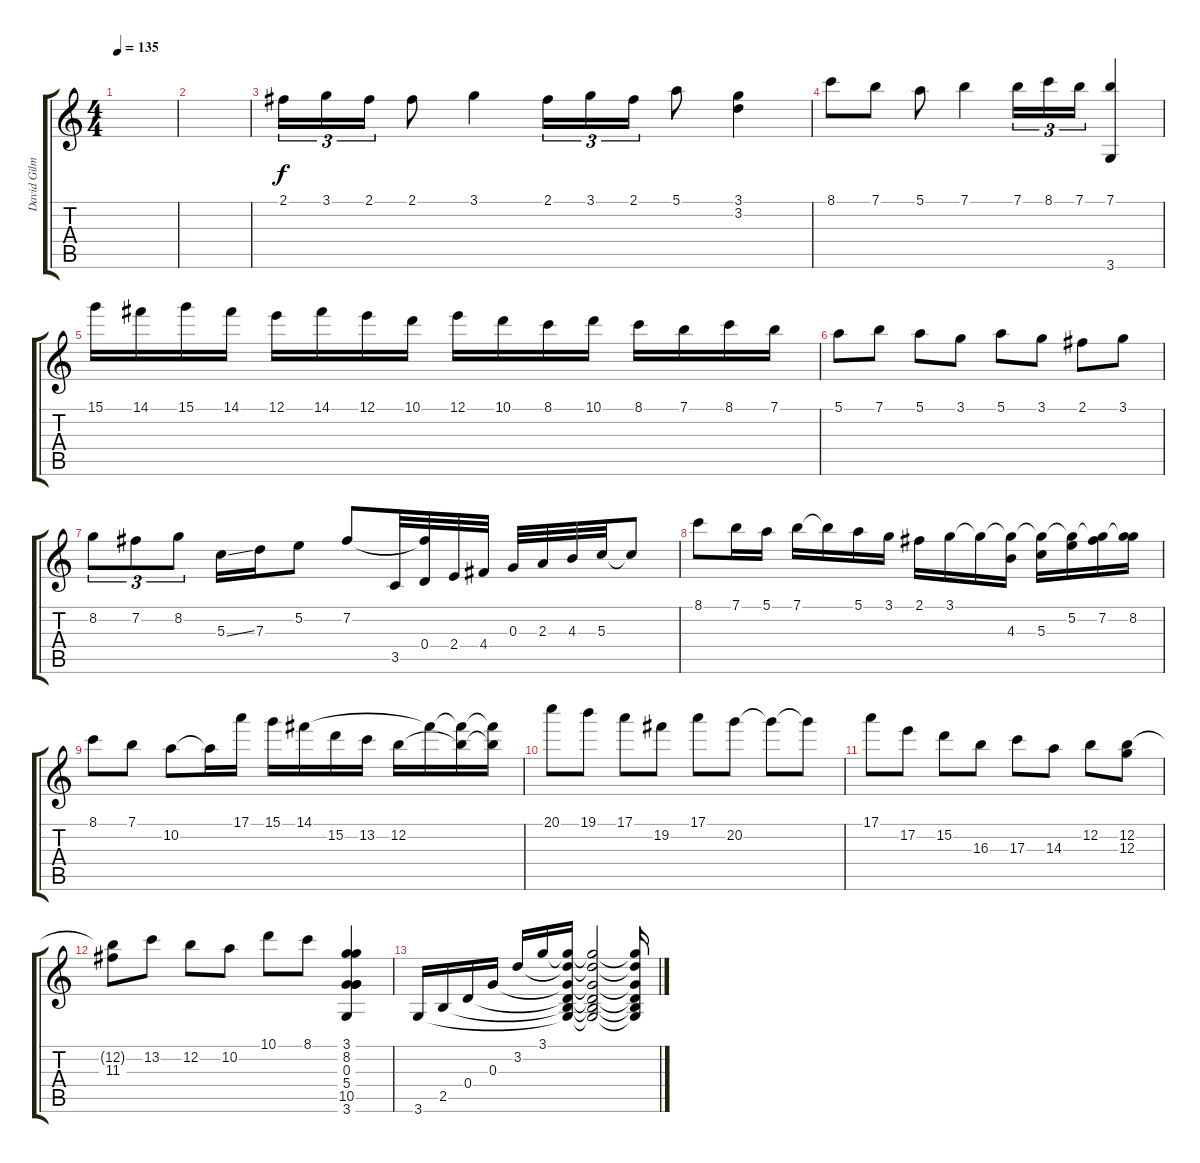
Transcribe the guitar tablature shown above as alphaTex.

\track ("David Gilmor" "David Gilm") {instrument acousticguitarsteel}
\staff {score tabs}
\tuning (E4 B3 G3 D3 A2 E2) {hide}
\ts (4 4)
\tempo 135
\clef g2
\ks c
|
|
2.1.16{tu (3 2)} 3.1.16{tu (3 2)} 2.1.16{tu (3 2)} 2.1.8 3.1.4 2.1.16{tu (3 2)} 3.1.16{tu (3 2)} 2.1.16{tu (3 2)} 5.1.8 (3.1 3.2).4 |
8.1.8 7.1.8 5.1.8 7.1.4 7.1.16{tu (3 2)} 8.1.16{tu (3 2)} 7.1.16{tu (3 2)} (7.1 3.6).4 |
15.1.16 14.1.16 15.1.16 14.1.16 12.1.16 14.1.16 12.1.16 10.1.16 12.1.16 10.1.16 8.1.16 10.1.16 8.1.16 7.1.16 8.1.16 7.1.16 |
5.1.8 7.1.8 5.1.8 3.1.8 5.1.8 3.1.8 2.1.8 3.1.8 |
8.2.8{tu (3 2)} 7.2.8{tu (3 2)} 8.2.8{tu (3 2)} 5.3{ss}.16 7.3.16 5.2.8 7.2.8 3.5.32 (7.2{t} 0.4).32 2.4.32 4.4.32 0.3.32 2.3.32 4.3.32 5.3.32 5.3{t}.8 |
8.1.8 7.1.16 5.1.16 7.1.16 7.1{t}.16 5.1.16 3.1.16 2.1.16 3.1.16 3.1{t}.16 (3.1{t} 4.3).16 (3.1{t} 5.3).16 (3.1{t} 5.2).16 (3.1{t} 7.2).16 (3.1{t} 8.2).16 |
8.1.8 7.1.8 10.2.8 10.2{t}.16 17.1.16 15.1.16 14.1.16 15.2.16 13.2.16 12.2.16 14.1{t}.16 (14.1{t} 12.2{t}).16 (14.1{t} 12.2{t}).16 |
20.1.8 19.1.8 17.1.8 19.2.8 17.1.8 20.2.8 20.2{t}.8 20.2{t}.8 |
17.1.8 17.2.8 15.2.8 16.3.8 17.3.8 14.3.8 12.2.8 (12.2 12.3).8 |
(12.2{t} 11.3).8 13.2.8 12.2.8 10.2.8 10.1.8 8.1.8 (3.1 8.2 0.3 5.4 10.5 3.6).4 |
3.6.16 2.5.16 0.4.16 0.3.16 3.2.16 3.1.16 (3.1{t} 3.2{t} 0.3{t} 0.4{t} 2.5{t} 3.6{t}).16 (3.1{t} 3.2{t} 0.3{t} 0.4{t} 2.5{t} 3.6{t}).2 (3.1{t} 3.2{t} 0.3{t} 0.4{t} 2.5{t} 3.6{t}).16
